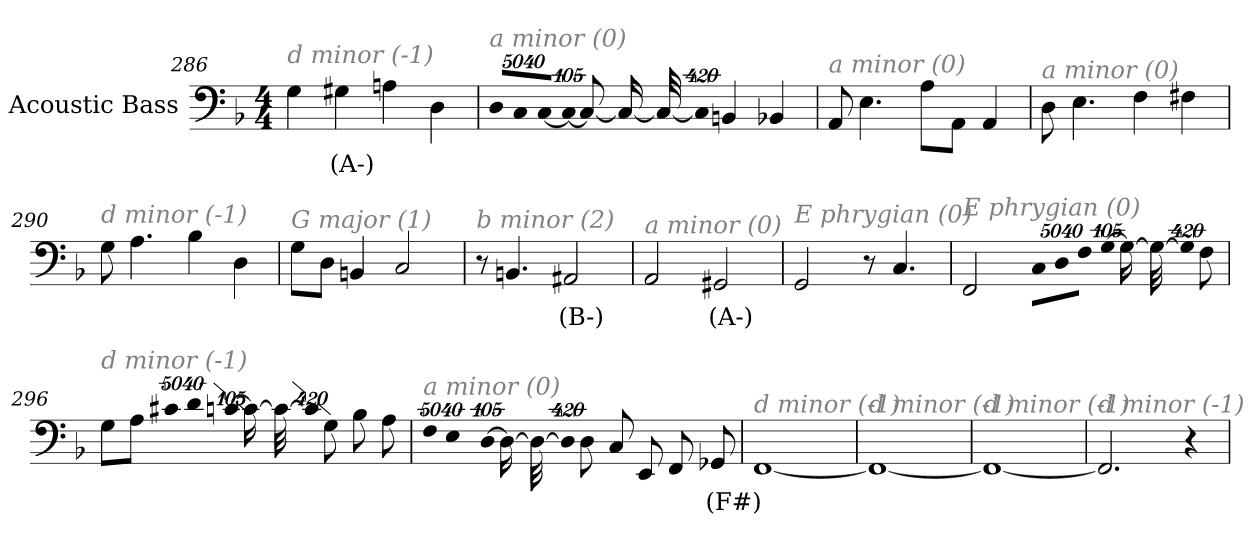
**kern	**text
*part1	*part1
*staff1	*staff1
*I"Acoustic Bass	*
*clefF4	*
*ITrd7c12	*
*k[b-]	*
*F:	*
*M4/4	*
=286	=286
!LO:TX:i:color=#808080:t=d minor (-1)	!
4GG	.
4GG#Xi	(A-)
4AAn	.
4DD	.
=287	=287
!LO:TX:i:color=#808080:t=a minor (0)	!
!LO:N:vis=8	!
40320%3347DDL	.
!LO:N:vis=8	!
40320%3347CC	.
!LO:N:vis=8	!
[40320%3347CCJ	.
!LO:N:vis=1024	!
13440%13CC_	.
8CC_	.
16CC_	.
32CC_	.
!LO:N:vis=1024%31	!
13440%407CC]	.
4BBBn	.
4BBB-X	.
=288	=288
!LO:TX:i:color=#808080:t=a minor (0)	!
8AAA	.
4.EE	.
8AAL	.
8AAAJ	.
4AAA	.
=289	=289
!LO:TX:i:color=#808080:t=a minor (0)	!
8DD	.
4.EE	.
4FF	.
4FF#X	.
=290	=290
!LO:TX:i:color=#808080:t=d minor (-1)	!
8GG	.
4.AA	.
4BB-	.
4DD	.
=291	=291
!LO:TX:i:color=#808080:t=G major (1)	!
8GGL	.
8DDJ	.
4BBBn	.
2CC	.
=292	=292
!LO:TX:i:color=#808080:t=b minor (2)	!
8r	.
4.BBBn	.
2AAA#Xi	(B-)
=293	=293
!LO:TX:i:color=#808080:t=a minor (0)	!
2AAA	.
2GGG#Xi	(A-)
=294	=294
!LO:TX:i:color=#808080:t=E phrygian (0)	!
2GGG	.
8r	.
4.CC	.
=295	=295
!LO:TX:i:color=#808080:t=E phrygian (0)	!
2FFF	.
!LO:N:vis=8	!
40320%3347CCL	.
!LO:N:vis=8	!
40320%3347DD	.
!LO:N:vis=8	!
40320%3347FFJ	.
!LO:N:vis=1024	!
[13440%13GGL	.
16GGL_	.
32GGL_	.
!LO:N:vis=1024%31	!
13440%407GGL]	.
8FFJ	.
=296	=296
!LO:TX:i:color=#808080:t=d minor (-1)	!
8GGL	.
8AAJ	.
!LO:N:vis=8	!
40320%3347C#X	.
!LO:N:vis=4	!
20160%3347D	.
!LO:N:vis=1024	!
[13440%13CnL	.
16CL_	.
32CL_	.
!LO:N:vis=1024%31	!
13440%407CL]	.
8GG	.
8BB-	.
8AAJ	.
=297	=297
!LO:TX:i:color=#808080:t=a minor (0)	!
!LO:N:vis=8	!
40320%3347FF	.
!LO:N:vis=4	!
20160%3347EE	.
!LO:N:vis=1024	!
[13440%13DDL	.
16DDL_	.
32DDL_	.
!LO:N:vis=1024%31	!
13440%407DDL]	.
8DDJ	.
8CCL	.
8EEE	.
8FFF	.
8GGG-XjJ	(F#)
=298	=298
!LO:TX:i:color=#808080:t=d minor (-1)	!
[1FFF	.
=299	=299
!LO:TX:i:color=#808080:t=d minor (-1)	!
1FFF_	.
=300	=300
!LO:TX:i:color=#808080:t=d minor (-1)	!
1FFF_	.
=301	=301
!LO:TX:i:color=#808080:t=d minor (-1)	!
2.FFF]	.
4r	.
=	=
*-	*-
